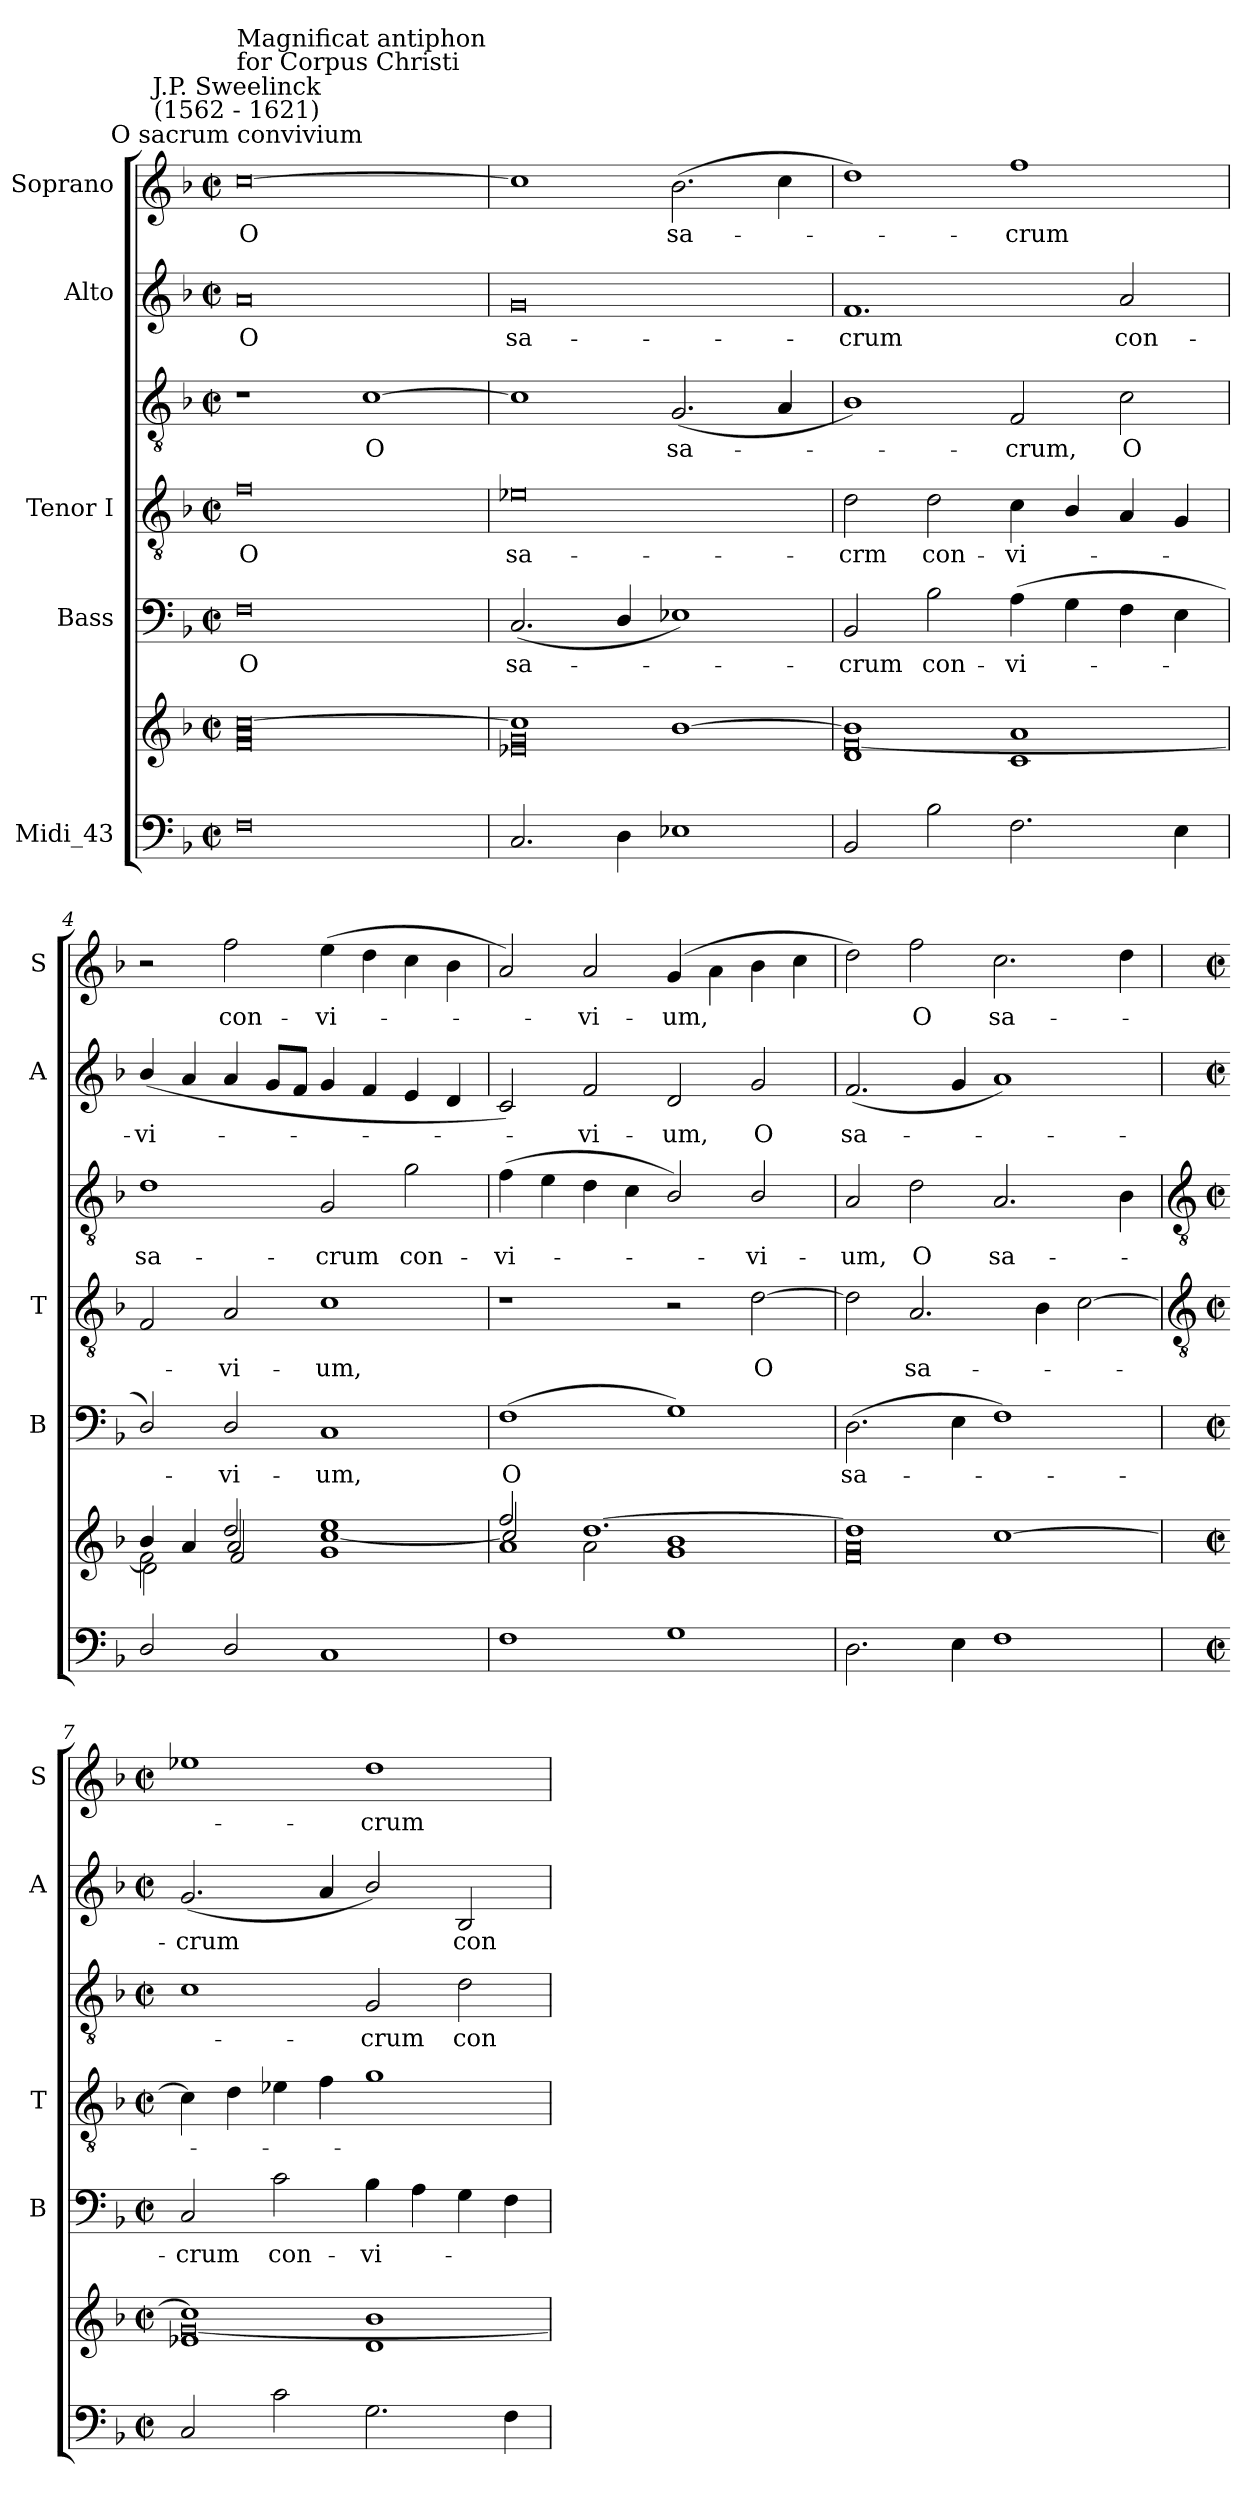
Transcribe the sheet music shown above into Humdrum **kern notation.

**kern	**kern	**kern	**text	**kern	**text	**kern	**text	**kern	**text	**kern	**text
*part5	*part5	*part4	*part4	*part3	*part3	*part3	*part3	*part2	*part2	*part1	*part1
*staff7	*staff6	*staff5	*staff5	*staff4	*staff4	*staff3	*staff3	*staff2	*staff2	*staff1	*staff1
*I"Midi_43	*	*I"Bass	*	*I"Tenor I	*	*	*	*I"Alto	*	*I"Soprano	*
*	*	*I'B	*	*I'T	*	*	*	*I'A	*	*I'S	*
*clefF4	*clefG2	*clefF4	*	*clefGv2	*	*clefGv2	*	*clefG2	*	*clefG2	*
*k[b-]	*k[b-]	*k[b-]	*	*k[b-]	*	*k[b-]	*	*k[b-]	*	*k[b-]	*
*F:	*F:	*F:	*	*F:	*	*F:	*	*F:	*	*F:	*
*M4/2	*M4/2	*M4/2	*	*M4/2	*	*M4/2	*	*M4/2	*	*M4/2	*
*met(c|)	*met(c|)	*met(c|)	*	*met(c|)	*	*met(c|)	*	*met(c|)	*	*met(c|)	*
=1	=1	=1	=1	=1	=1	=1	=1	=1	=1	=1	=1
*	*^	*	*	*	*	*	*	*	*	*	*
*	*	*^	*	*	*	*	*	*	*	*	*	*
!	!	!	!	!	!	!	!	!	!	!	!	!LO:TX:a:cj:t=O sacrum convivium	!
!	!	!	!	!	!	!	!	!	!	!	!	!LO:TX:a:cj:t=J.P. Sweelinck\n(1562 - 1621)	!
!	!	!	!	!	!	!	!	!	!	!	!	!LO:TX:a:t=Magnificat antiphon\nfor Corpus Christi	!
!	!	!	!	!	!LO:LY:b	!	!LO:LY:b	!	!	!	!LO:LY:b	!	!LO:LY:b
0F	[0cc/	0a\	0f\	0F	O	0f	O	1r	.	0a	O	[0cc	O
!	!	!	!	!	!	!	!	!	!LO:LY:b	!	!	!	!
.	.	.	.	.	.	.	.	[1c	O	.	.	.	.
=2	=2	=2	=2	=2	=2	=2	=2	=2	=2	=2	=2	=2	=2
!	!	!	!	!	!LO:LY:b	!	!LO:LY:b	!	!	!	!LO:LY:b	!	!
2.C	1cc/]	0g\	0e-X\	(<2.C	sa-	0e-X	sa-	1c]	.	0g	sa-	1cc]	.
4D	.	.	.	4D/	.	.	.	.	.	.	.	.	.
!	!	!	!	!	!	!	!	!	!LO:LY:b	!	!	!	!LO:LY:b
1E-X	[1b-/	.	.	1E-X/)	.	.	.	(<2.G	sa-	.	.	(>2.b-	sa-
.	.	.	.	.	.	.	.	4A	.	.	.	4cc	.
=3	=3	=3	=3	=3	=3	=3	=3	=3	=3	=3	=3	=3	=3
!	!	!	!	!	!LO:LY:b	!	!LO:LY:b	!	!	!	!LO:LY:b	!	!
2BB-	1b-/]	[0f\	1d\	2BB-	crum	2d	crm	1B-/)	.	1.f	-crum	1dd)	.
!	!	!	!	!	!LO:LY:b	!	!LO:LY:b	!	!	!	!	!	!
2B-	.	.	.	2B-	con-	2d	con-	.	.	.	.	.	.
!	!	!	!	!	!LO:LY:b	!	!LO:LY:b	!	!LO:LY:b	!	!	!	!LO:LY:b
2.F	1a/	.	1c\	(>4A	-vi-	4c	-vi-	2F	-crum,	.	.	1ff	crum
.	.	.	.	4G	.	4B-/	.	.	.	.	.	.	.
!	!	!	!	!	!	!	!	!	!LO:LY:b	!	!LO:LY:b	!	!
.	.	.	.	4F	.	4A	.	2c	O	2a	con-	.	.
4E	.	.	.	4E	.	4G	.	.	.	.	.	.	.
=4	=4	=4	=4	=4	=4	=4	=4	=4	=4	=4	=4	=4	=4
!	!	!	!	!	!	!	!	!	!LO:LY:b	!	!LO:LY:b	!	!
2D/	4b-/	2f\]	2d\	2D/)	.	2F	.	1d	sa-	(<4b-/	-vi-	2r	.
.	4a/	.	.	.	.	.	.	.	.	4a	.	.	.
!	!	!	!	!	!LO:LY:b	!	!LO:LY:b	!	!	!	!	!	!LO:LY:b
2D/	2dd/	2a/	2f/	2D/	vi-	2A	-vi-	.	.	4a	.	2ff	con-
.	.	.	.	.	.	.	.	.	.	8gL	.	.	.
.	.	.	.	.	.	.	.	.	.	8fJ	.	.	.
!	!	!	!	!	!LO:LY:b	!	!LO:LY:b	!	!LO:LY:b	!	!	!	!LO:LY:b
1C	1ee/	[1cc\	1g\	1C	-um,	1c	-um,	2G	-crum	4g	.	(>4ee	-vi-
.	.	.	.	.	.	.	.	.	.	4f	.	4dd	.
!	!	!	!	!	!	!	!	!	!LO:LY:b	!	!	!	!
.	.	.	.	.	.	.	.	2g	con-	4e	.	4cc	.
.	.	.	.	.	.	.	.	.	.	4d	.	4b-	.
=5	=5	=5	=5	=5	=5	=5	=5	=5	=5	=5	=5	=5	=5
!	!	!	!	!	!LO:LY:b	!	!	!	!LO:LY:b	!	!	!	!
1F	2ff/	2cc/]	1a\	(>1F	O	1r	.	(>4f	vi-	2c)	.	2a)	.
.	.	.	.	.	.	.	.	4e	.	.	.	.	.
!	!	!	!	!	!	!	!	!	!	!	!LO:LY:b	!	!LO:LY:b
.	[1.dd/	2a\	.	.	.	.	.	4d	.	2f	vi-	2a	vi-
.	.	.	.	.	.	.	.	4c	.	.	.	.	.
!	!	!	!	!	!	!	!	!	!	!	!LO:LY:b	!	!LO:LY:b
1G	.	1b-\	1g\	1G)	.	2r	.	2B-/)	.	2d	-um,	(>4g	-um,
.	.	.	.	.	.	.	.	.	.	.	.	4a\	.
!	!	!	!	!	!	!	!LO:LY:b	!	!LO:LY:b	!	!LO:LY:b	!	!
.	.	.	.	.	.	[2d	-O	2B-/	vi-	2g	O	4b-	.
.	.	.	.	.	.	.	.	.	.	.	.	4cc	.
=6	=6	=6	=6	=6	=6	=6	=6	=6	=6	=6	=6	=6	=6
!	!	!	!	!	!LO:LY:b	!	!	!	!LO:LY:b	!	!LO:LY:b	!	!
2.D	1dd/]	0a\	0f\	(>2.D	sa-	2d]	.	2A	um,	(<2.f	sa-	2dd)	.
!	!	!	!	!	!	!	!LO:LY:b	!	!LO:LY:b	!	!	!	!LO:LY:b
.	.	.	.	.	.	2.A	sa-	2d	O	.	.	2ff	O
4E	.	.	.	4E	.	.	.	.	.	4g	.	.	.
!	!	!	!	!	!	!	!	!	!LO:LY:b	!	!	!	!LO:LY:b
1F	[1cc/	.	.	1F)	.	.	.	2.A	sa-	1a)	.	2.cc	sa-
.	.	.	.	.	.	4B-	.	.	.	.	.	.	.
.	.	.	.	.	.	[2c	.	.	.	.	.	.	.
.	.	.	.	.	.	.	.	4B-	.	.	.	4dd	.
!!LO:LB:g=z
=7	=7	=7	=7	=7	=7	=7	=7	=7	=7	=7	=7	=7	=7
*	*	*	*	*	*	*clefGv2	*	*clefGv2	*	*	*	*	*
*M4/2	*M4/2	*	*	*M4/2	*	*M4/2	*	*M4/2	*	*M4/2	*	*M4/2	*
*met(c|)	*met(c|)	*	*	*met(c|)	*	*met(c|)	*	*met(c|)	*	*met(c|)	*	*met(c|)	*
!	!	!	!	!	!LO:LY:b	!	!	!	!	!	!LO:LY:b	!	!
2C	1cc/]	[0g\	1e-X\	2C	crum	4c]	.	1c	.	(<2.g	crum	1ee-X	.
.	.	.	.	.	.	4d	.	.	.	.	.	.	.
!	!	!	!	!	!LO:LY:b	!	!	!	!	!	!	!	!
2c	.	.	.	2c	con-	4e-X	.	.	.	.	.	.	.
.	.	.	.	.	.	4f	.	.	.	4a	.	.	.
!	!	!	!	!	!LO:LY:b	!	!	!	!LO:LY:b	!	!	!	!LO:LY:b
2.G	1b-/	.	1d\	4B-	-vi-	1g	.	2G	crum	2b-/)	.	1dd	crum
.	.	.	.	4A	.	.	.	.	.	.	.	.	.
!	!	!	!	!	!	!	!	!	!LO:LY:b	!	!LO:LY:b	!	!
.	.	.	.	4G	.	.	.	2d	con-	2B-	con-	.	.
4F	.	.	.	4F	.	.	.	.	.	.	.	.	.
*	*v	*v	*v	*	*	*	*	*	*	*	*	*	*
=	=	=	=	=	=	=	=	=	=	=	=
*-	*-	*-	*-	*-	*-	*-	*-	*-	*-	*-	*-
